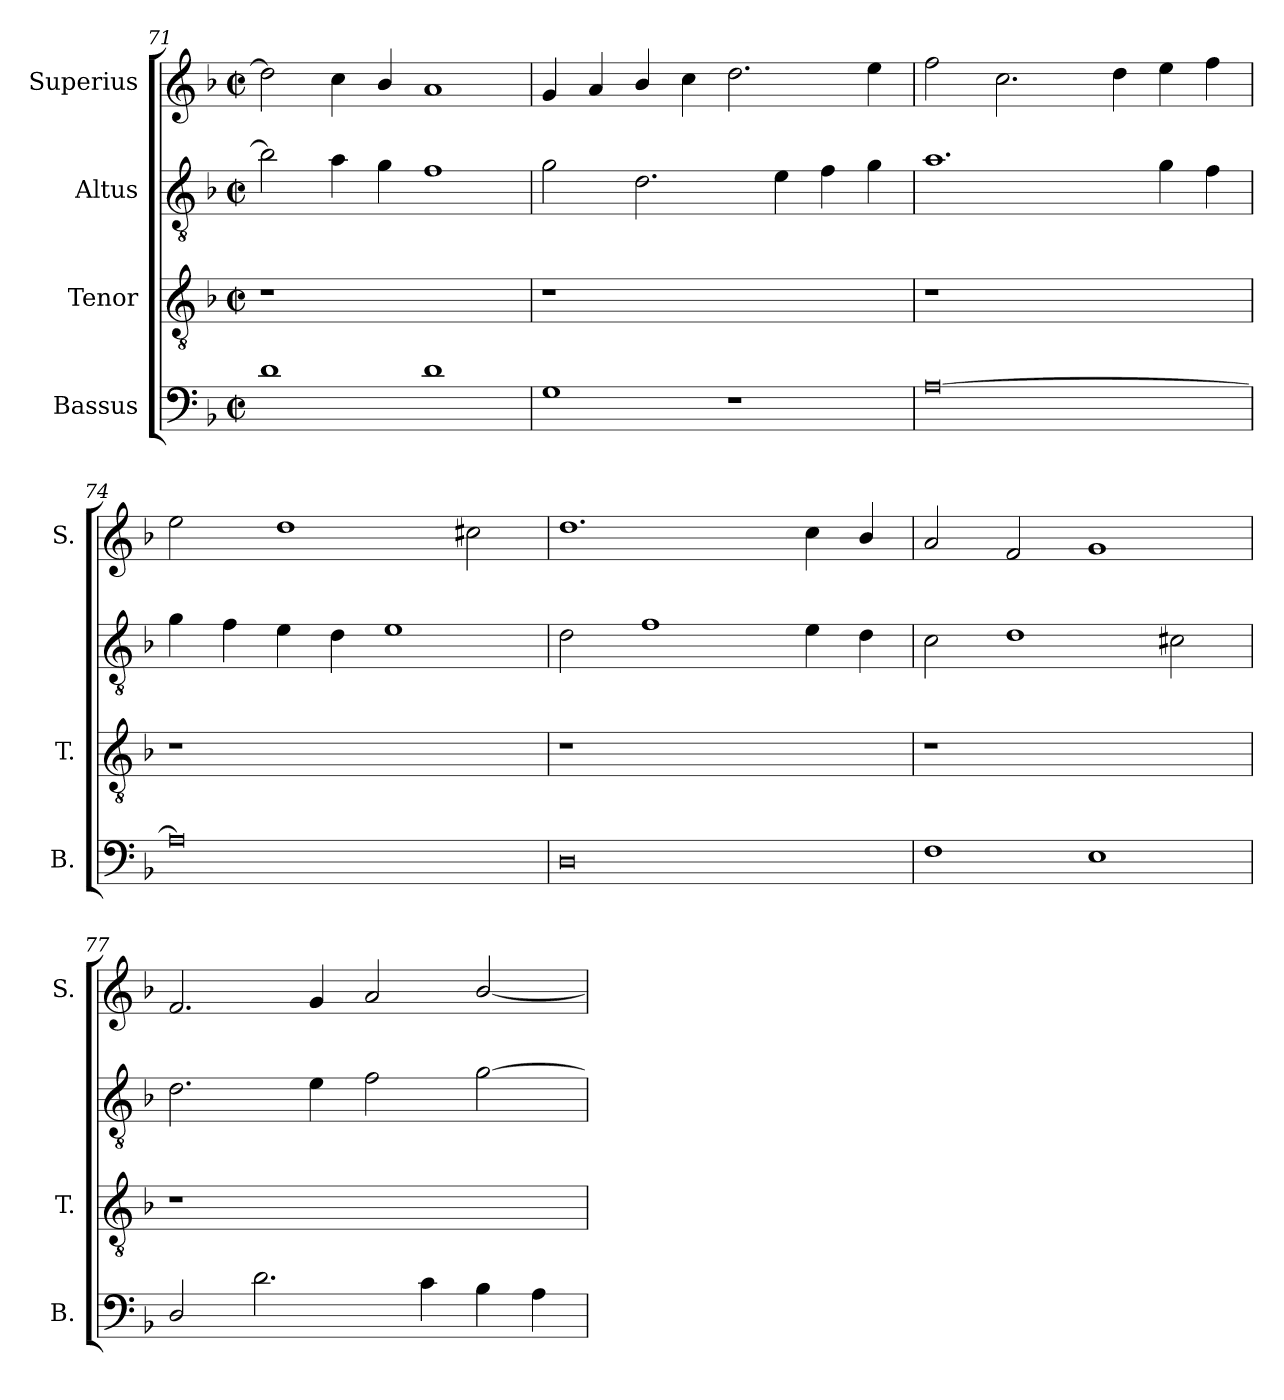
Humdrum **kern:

**kern	**kern	**kern	**kern
*part4	*part3	*part2	*part1
*staff4	*staff3	*staff2	*staff1
*I"Bassus	*I"Tenor	*I"Altus	*I"Superius
*I'B.	*I'T.	*	*I'S.
!!LO:PB:g=z
*clefF4	*clefGv2	*clefGv2	*clefG2
*	*ITrd7c12	*ITrd7c12	*
*k[b-]	*k[b-]	*k[b-]	*k[b-]
*F:	*F:	*F:	*F:
*M2/2	*M2/2	*M2/2	*M2/2
*met(c|)	*met(c|)	*met(c|)	*met(c|)
=71	=71	=71	=71
!	!LO:N:vis=1	!	!
1di	1r	2B-i\]	2ddi\]
.	.	4Ai\	4cci\
.	.	4Gi\	4b-i/
1di	1ryy	1Fi	1ai
=72	=72	=72	=72
!	!LO:N:vis=1	!	!
1Gi	1r	2Gi\	4gi/
.	.	.	4ai/
.	.	2.Di\	4b-i/
.	.	.	4cci\
1r	1ryy	.	2.ddi\
.	.	4Ei\	.
.	.	4Fi\	.
.	.	4Gi\	4eei\
=73	=73	=73	=73
!	!LO:N:vis=1	!	!
[>0Ai	1r	1.Ai	2ffi\
.	.	.	2.cci\
.	1ryy	.	.
.	.	.	4ddi\
.	.	4Gi\	4eei\
.	.	4Fi\	4ffi\
=74	=74	=74	=74
!	!LO:N:vis=1	!	!
0Ai]	1r	4Gi\	2eei\
.	.	4Fi\	.
.	.	4Ei\	1ddi
.	.	4Di\	.
.	1ryy	1Ei	.
.	.	.	2cc#Xi\
!!LO:LB:g=z
=75	=75	=75	=75
!	!LO:N:vis=1	!	!
0Di	1r	2Di\	1.ddi
.	.	1Fi	.
.	1ryy	.	.
.	.	4Ei\	4cci\
.	.	4Di\	4b-i/
=76	=76	=76	=76
!	!LO:N:vis=1	!	!
1Fi	1r	2Ci\	2ai/
.	.	1Di	2fi/
1Ei	1ryy	.	1gi
.	.	2C#Xi\	.
=77	=77	=77	=77
!	!LO:N:vis=1	!	!
2Di/	1r	2.Di\	2.fi/
2.di\	.	.	.
.	.	4Ei\	4gi/
.	1ryy	2Fi\	2ai/
4ci\	.	.	.
4B-i\	.	[>2Gi\	[<2b-i/
4Ai\	.	.	.
=	=	=	=
*-	*-	*-	*-
